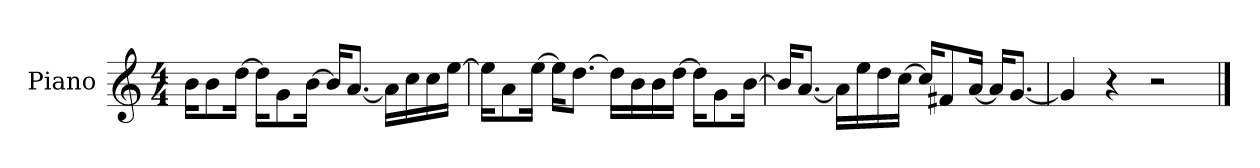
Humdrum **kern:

**kern
*part1
*staff1
*I"Piano
*I'P-no
*clefG2
*k[]
*M4/4
*MM90
=1
16b\KL
8b\
[16dd\Jk
16dd\KL]
8g\
[16b\Jk
16b/KL]
[8.a/J
16a\LL]
16cc\
16cc\
[16ee\JJ
=2
16ee\KL]
8a\
[16ee\Jk
16ee\KL]
[8.dd\J
16dd\LL]
16b\
16b\
[16dd\JJ
16dd\KL]
8g\
[16b\Jk
=3
16b/KL]
[8.a/J
16a\LL]
16ee\
16dd\
[16cc\JJ
16cc/KL]
8f#X/
[16a/Jk
16a/KL]
[8.g/J
=4
4g/]
4r
2r
==
*-
